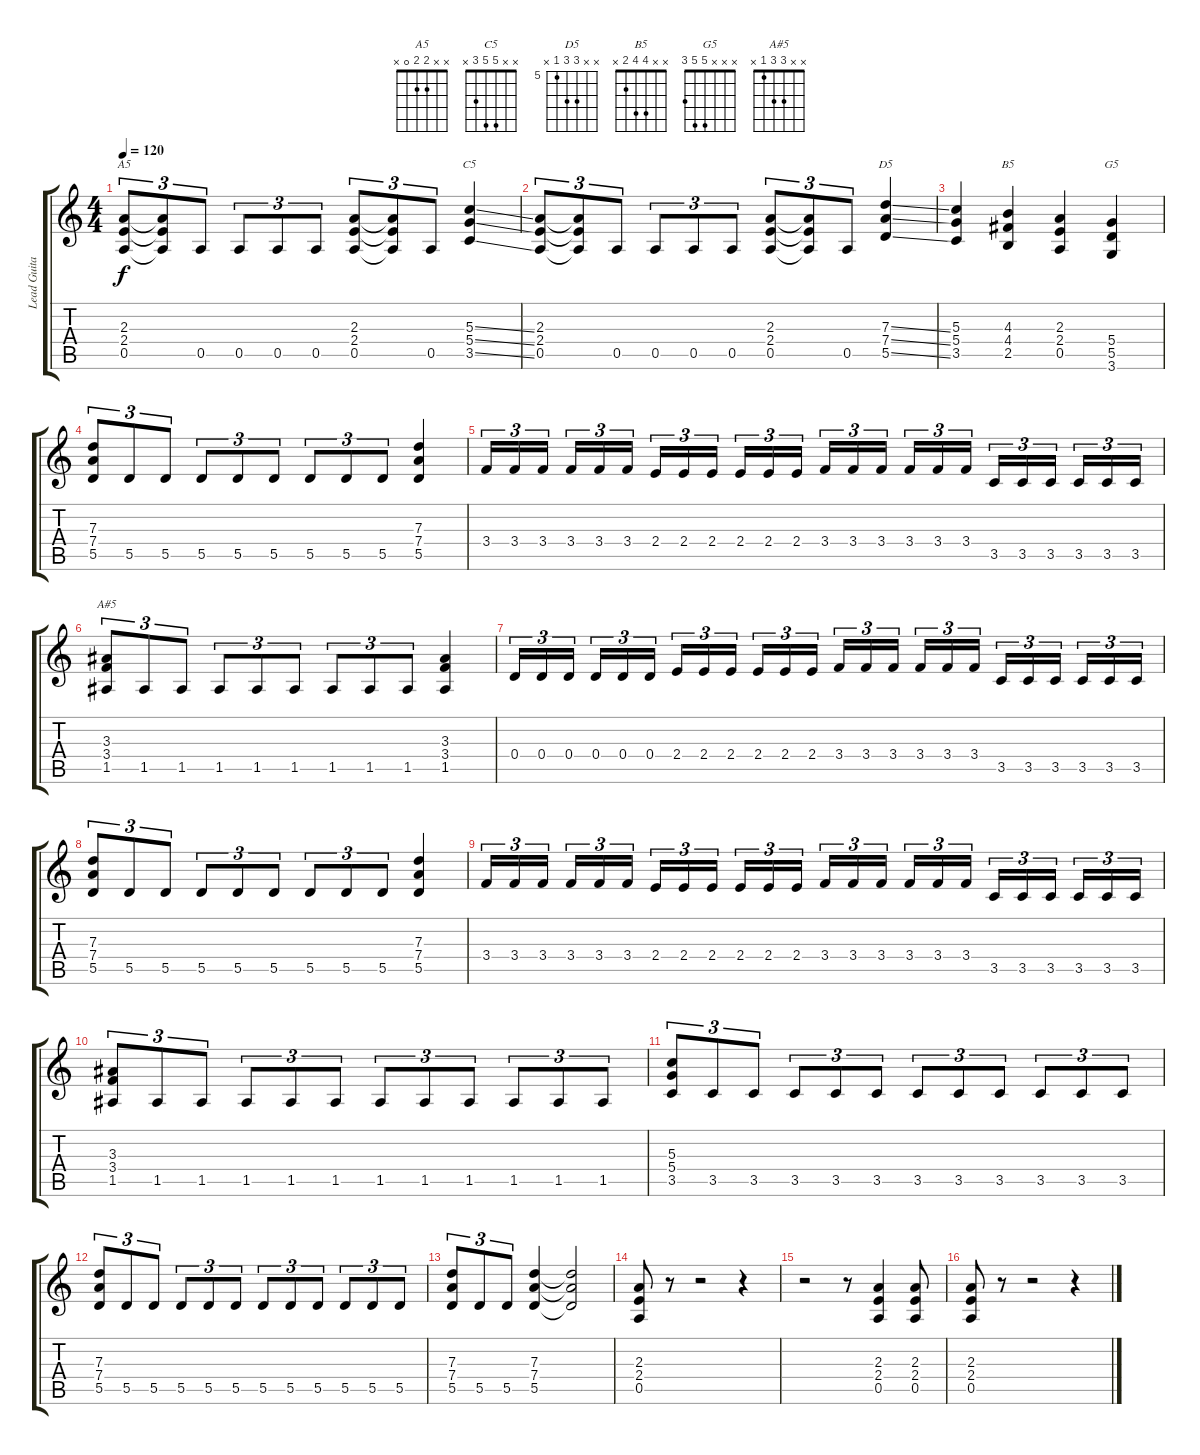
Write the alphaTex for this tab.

\track ("Lead Guitar1" "Lead Guita") {instrument overdrivenguitar}
\staff {score tabs}
\tuning (E4 B3 G3 D3 A2 E2) {hide}
\chord ("A5" x x 2 2 0 x)
\chord ("C5" x x 5 5 3 x)
\chord ("D5" x x 7 7 5 x) {firstfret 5}
\chord ("B5" x x 4 4 2 x)
\chord ("G5" x x x 5 5 3)
\chord ("A#5" x x 3 3 1 x)
\ts (4 4)
\tempo 120
\clef g2
\ks c
(2.3 2.4 0.5).8{tu (3 2) ch "A5" dy f} (2.3{t} 2.4{t} 0.5{t}).8{tu (3 2)} 0.5.8{tu (3 2)} 0.5.8{tu (3 2)} 0.5.8{tu (3 2)} 0.5.8{tu (3 2)} (2.3 2.4 0.5).8{tu (3 2)} (2.3{t} 2.4{t} 0.5{t}).8{tu (3 2)} 0.5.8{tu (3 2)} (5.3{ss} 5.4{ss} 3.5{ss}).4{ch "C5"} |
(2.3 2.4 0.5).8{tu (3 2)} (2.3{t} 2.4{t} 0.5{t}).8{tu (3 2)} 0.5.8{tu (3 2)} 0.5.8{tu (3 2)} 0.5.8{tu (3 2)} 0.5.8{tu (3 2)} (2.3 2.4 0.5).8{tu (3 2)} (2.3{t} 2.4{t} 0.5{t}).8{tu (3 2)} 0.5.8{tu (3 2)} (7.3{ss} 7.4{ss} 5.5{ss}).4{ch "D5"} |
(5.3 5.4 3.5).4 (4.3 4.4 2.5).4{ch "B5"} (2.3 2.4 0.5).4 (5.4 5.5 3.6).4{ch "G5"} |
(7.3 7.4 5.5).8{tu (3 2)} 5.5.8{tu (3 2)} 5.5.8{tu (3 2)} 5.5.8{tu (3 2)} 5.5.8{tu (3 2)} 5.5.8{tu (3 2)} 5.5.8{tu (3 2)} 5.5.8{tu (3 2)} 5.5.8{tu (3 2)} (7.3 7.4 5.5).4 |
3.4.16{tu (3 2)} 3.4.16{tu (3 2)} 3.4.16{tu (3 2)} 3.4.16{tu (3 2)} 3.4.16{tu (3 2)} 3.4.16{tu (3 2)} 2.4.16{tu (3 2)} 2.4.16{tu (3 2)} 2.4.16{tu (3 2)} 2.4.16{tu (3 2)} 2.4.16{tu (3 2)} 2.4.16{tu (3 2)} 3.4.16{tu (3 2)} 3.4.16{tu (3 2)} 3.4.16{tu (3 2)} 3.4.16{tu (3 2)} 3.4.16{tu (3 2)} 3.4.16{tu (3 2)} 3.5.16{tu (3 2)} 3.5.16{tu (3 2)} 3.5.16{tu (3 2)} 3.5.16{tu (3 2)} 3.5.16{tu (3 2)} 3.5.16{tu (3 2)} |
(3.3 3.4 1.5).8{tu (3 2) ch "A#5"} 1.5.8{tu (3 2)} 1.5.8{tu (3 2)} 1.5.8{tu (3 2)} 1.5.8{tu (3 2)} 1.5.8{tu (3 2)} 1.5.8{tu (3 2)} 1.5.8{tu (3 2)} 1.5.8{tu (3 2)} (3.3 3.4 1.5).4 |
0.4.16{tu (3 2)} 0.4.16{tu (3 2)} 0.4.16{tu (3 2)} 0.4.16{tu (3 2)} 0.4.16{tu (3 2)} 0.4.16{tu (3 2)} 2.4.16{tu (3 2)} 2.4.16{tu (3 2)} 2.4.16{tu (3 2)} 2.4.16{tu (3 2)} 2.4.16{tu (3 2)} 2.4.16{tu (3 2)} 3.4.16{tu (3 2)} 3.4.16{tu (3 2)} 3.4.16{tu (3 2)} 3.4.16{tu (3 2)} 3.4.16{tu (3 2)} 3.4.16{tu (3 2)} 3.5.16{tu (3 2)} 3.5.16{tu (3 2)} 3.5.16{tu (3 2)} 3.5.16{tu (3 2)} 3.5.16{tu (3 2)} 3.5.16{tu (3 2)} |
(7.3 7.4 5.5).8{tu (3 2)} 5.5.8{tu (3 2)} 5.5.8{tu (3 2)} 5.5.8{tu (3 2)} 5.5.8{tu (3 2)} 5.5.8{tu (3 2)} 5.5.8{tu (3 2)} 5.5.8{tu (3 2)} 5.5.8{tu (3 2)} (7.3 7.4 5.5).4 |
3.4.16{tu (3 2)} 3.4.16{tu (3 2)} 3.4.16{tu (3 2)} 3.4.16{tu (3 2)} 3.4.16{tu (3 2)} 3.4.16{tu (3 2)} 2.4.16{tu (3 2)} 2.4.16{tu (3 2)} 2.4.16{tu (3 2)} 2.4.16{tu (3 2)} 2.4.16{tu (3 2)} 2.4.16{tu (3 2)} 3.4.16{tu (3 2)} 3.4.16{tu (3 2)} 3.4.16{tu (3 2)} 3.4.16{tu (3 2)} 3.4.16{tu (3 2)} 3.4.16{tu (3 2)} 3.5.16{tu (3 2)} 3.5.16{tu (3 2)} 3.5.16{tu (3 2)} 3.5.16{tu (3 2)} 3.5.16{tu (3 2)} 3.5.16{tu (3 2)} |
(3.3 3.4 1.5).8{tu (3 2)} 1.5.8{tu (3 2)} 1.5.8{tu (3 2)} 1.5.8{tu (3 2)} 1.5.8{tu (3 2)} 1.5.8{tu (3 2)} 1.5.8{tu (3 2)} 1.5.8{tu (3 2)} 1.5.8{tu (3 2)} 1.5.8{tu (3 2)} 1.5.8{tu (3 2)} 1.5.8{tu (3 2)} |
(5.3 5.4 3.5).8{tu (3 2)} 3.5.8{tu (3 2)} 3.5.8{tu (3 2)} 3.5.8{tu (3 2)} 3.5.8{tu (3 2)} 3.5.8{tu (3 2)} 3.5.8{tu (3 2)} 3.5.8{tu (3 2)} 3.5.8{tu (3 2)} 3.5.8{tu (3 2)} 3.5.8{tu (3 2)} 3.5.8{tu (3 2)} |
(7.3 7.4 5.5).8{tu (3 2)} 5.5.8{tu (3 2)} 5.5.8{tu (3 2)} 5.5.8{tu (3 2)} 5.5.8{tu (3 2)} 5.5.8{tu (3 2)} 5.5.8{tu (3 2)} 5.5.8{tu (3 2)} 5.5.8{tu (3 2)} 5.5.8{tu (3 2)} 5.5.8{tu (3 2)} 5.5.8{tu (3 2)} |
(7.3 7.4 5.5).8{tu (3 2)} 5.5.8{tu (3 2)} 5.5.8{tu (3 2)} (7.3 7.4 5.5).4 (7.3{t} 7.4{t} 5.5{t}).2 |
(2.3 2.4 0.5).8 r.8 r.2 r.4 |
r.2 r.8 (2.3 2.4 0.5).4 (2.3 2.4 0.5).8 |
(2.3 2.4 0.5).8 r.8 r.2 r.4
